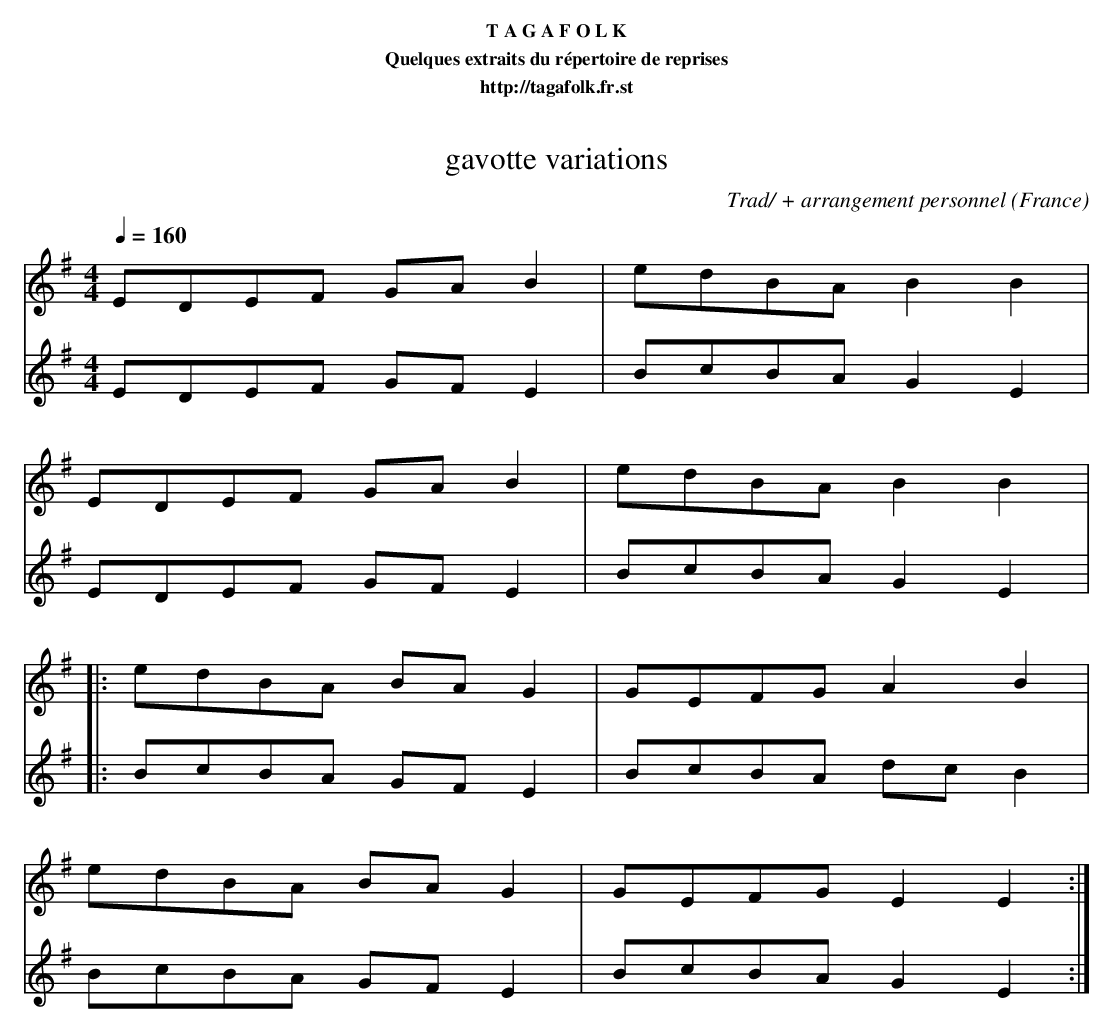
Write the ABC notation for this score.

X:1
T:gavotte variations
C:Trad/ + arrangement personnel
O:France
M:4/4
L:1/8
Q:1/4=160
K:G
V:1
EDEF GAB2 | edBA B2B2 |
EDEF GAB2 | edBA B2B2 |:
edBA BAG2 | GEFG A2B2 |
edBA BAG2 | GEFG E2E2 :|
V:2
EDEF GFE2 | BcBA G2E2 |
EDEF GFE2 | BcBA G2E2 |:
BcBA GFE2 | BcBA dcB2 |
BcBA GFE2 | BcBA G2E2 :|
